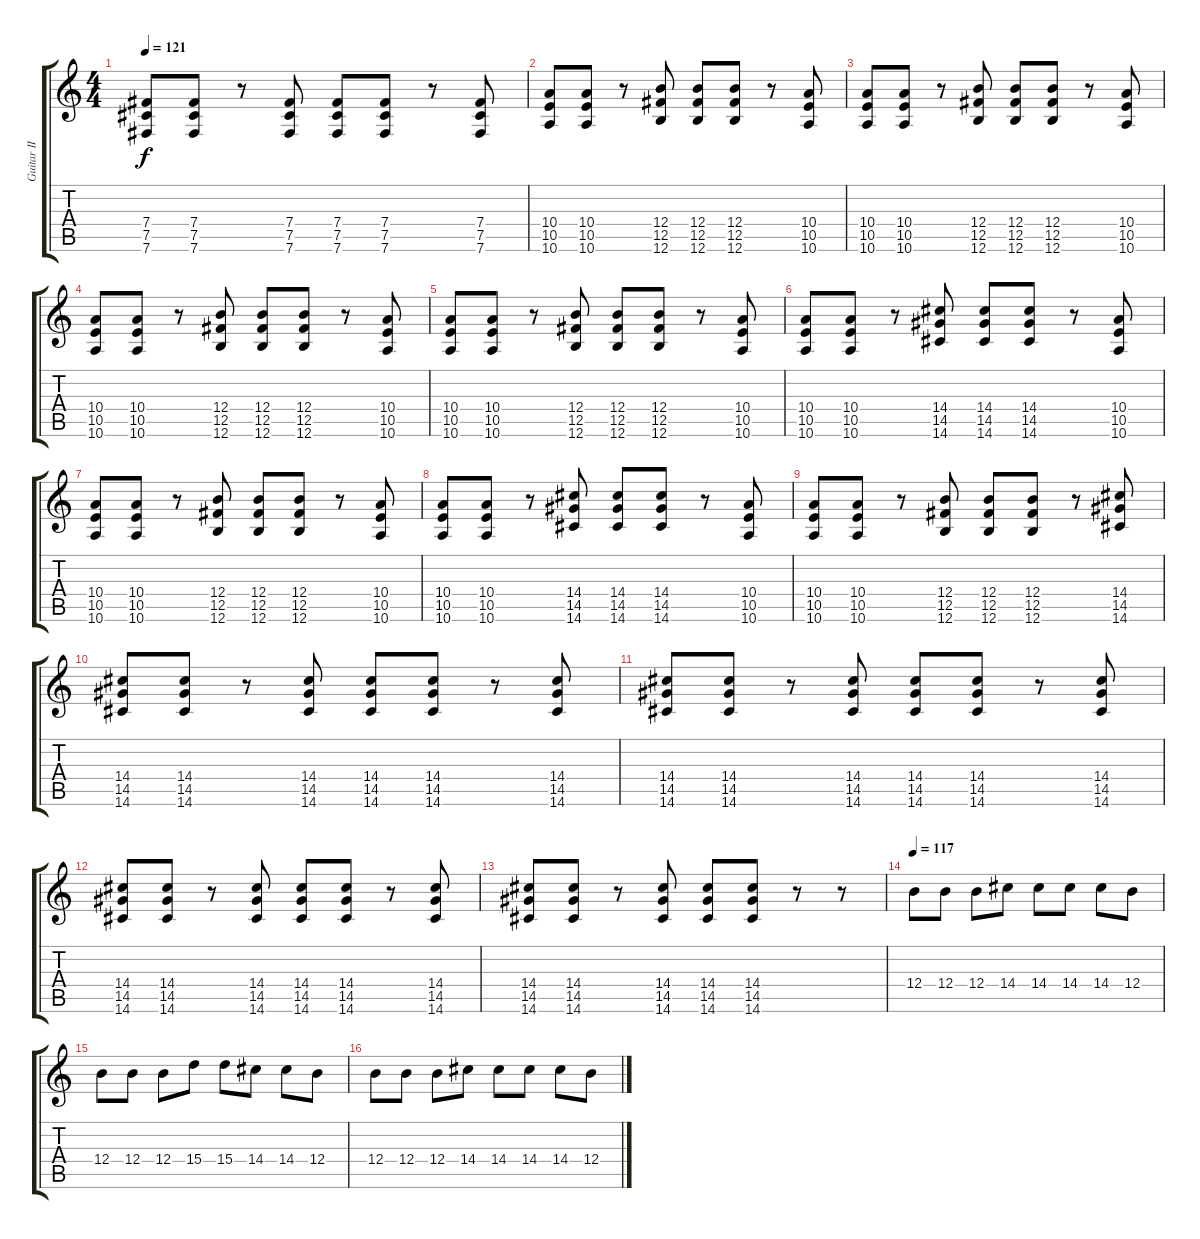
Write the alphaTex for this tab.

\track ("Guitar II [Mike Gallagher]" "Guitar II ") {instrument distortionguitar}
\staff {score tabs}
\tuning (Db4 Ab3 E3 B2 Gb2 B1) {hide}
\ts (4 4)
\tempo 121
\clef g2
\ks c
(7.4 7.5 7.6).8{dy f} (7.4 7.5 7.6).8 r.8 (7.4 7.5 7.6).8 (7.4 7.5 7.6).8 (7.4 7.5 7.6).8 r.8 (7.4 7.5 7.6).8 |
(10.4 10.5 10.6).8 (10.4 10.5 10.6).8 r.8 (12.4 12.5 12.6).8 (12.4 12.5 12.6).8 (12.4 12.5 12.6).8 r.8 (10.4 10.5 10.6).8 |
(10.4 10.5 10.6).8 (10.4 10.5 10.6).8 r.8 (12.4 12.5 12.6).8 (12.4 12.5 12.6).8 (12.4 12.5 12.6).8 r.8 (10.4 10.5 10.6).8 |
(10.4 10.5 10.6).8 (10.4 10.5 10.6).8 r.8 (12.4 12.5 12.6).8 (12.4 12.5 12.6).8 (12.4 12.5 12.6).8 r.8 (10.4 10.5 10.6).8 |
(10.4 10.5 10.6).8 (10.4 10.5 10.6).8 r.8 (12.4 12.5 12.6).8 (12.4 12.5 12.6).8 (12.4 12.5 12.6).8 r.8 (10.4 10.5 10.6).8 |
(10.4 10.5 10.6).8 (10.4 10.5 10.6).8 r.8 (14.4 14.5 14.6).8 (14.4 14.5 14.6).8 (14.4 14.5 14.6).8 r.8 (10.4 10.5 10.6).8 |
(10.4 10.5 10.6).8 (10.4 10.5 10.6).8 r.8 (12.4 12.5 12.6).8 (12.4 12.5 12.6).8 (12.4 12.5 12.6).8 r.8 (10.4 10.5 10.6).8 |
(10.4 10.5 10.6).8 (10.4 10.5 10.6).8 r.8 (14.4 14.5 14.6).8 (14.4 14.5 14.6).8 (14.4 14.5 14.6).8 r.8 (10.4 10.5 10.6).8 |
(10.4 10.5 10.6).8 (10.4 10.5 10.6).8 r.8 (12.4 12.5 12.6).8 (12.4 12.5 12.6).8 (12.4 12.5 12.6).8 r.8 (14.4 14.5 14.6).8 |
(14.4 14.5 14.6).8 (14.4 14.5 14.6).8 r.8 (14.4 14.5 14.6).8 (14.4 14.5 14.6).8 (14.4 14.5 14.6).8 r.8 (14.4 14.5 14.6).8 |
(14.4 14.5 14.6).8 (14.4 14.5 14.6).8 r.8 (14.4 14.5 14.6).8 (14.4 14.5 14.6).8 (14.4 14.5 14.6).8 r.8 (14.4 14.5 14.6).8 |
(14.4 14.5 14.6).8 (14.4 14.5 14.6).8 r.8 (14.4 14.5 14.6).8 (14.4 14.5 14.6).8 (14.4 14.5 14.6).8 r.8 (14.4 14.5 14.6).8 |
(14.4 14.5 14.6).8 (14.4 14.5 14.6).8 r.8 (14.4 14.5 14.6).8 (14.4 14.5 14.6).8 (14.4 14.5 14.6).8 r.8 r.8 |
\tempo 117
12.4.8{volume 8} 12.4.8 12.4.8 14.4.8 14.4.8 14.4.8 14.4.8 12.4.8 |
12.4.8 12.4.8 12.4.8 15.4.8 15.4.8 14.4.8 14.4.8 12.4.8 |
12.4.8 12.4.8 12.4.8 14.4.8 14.4.8 14.4.8 14.4.8 12.4.8
